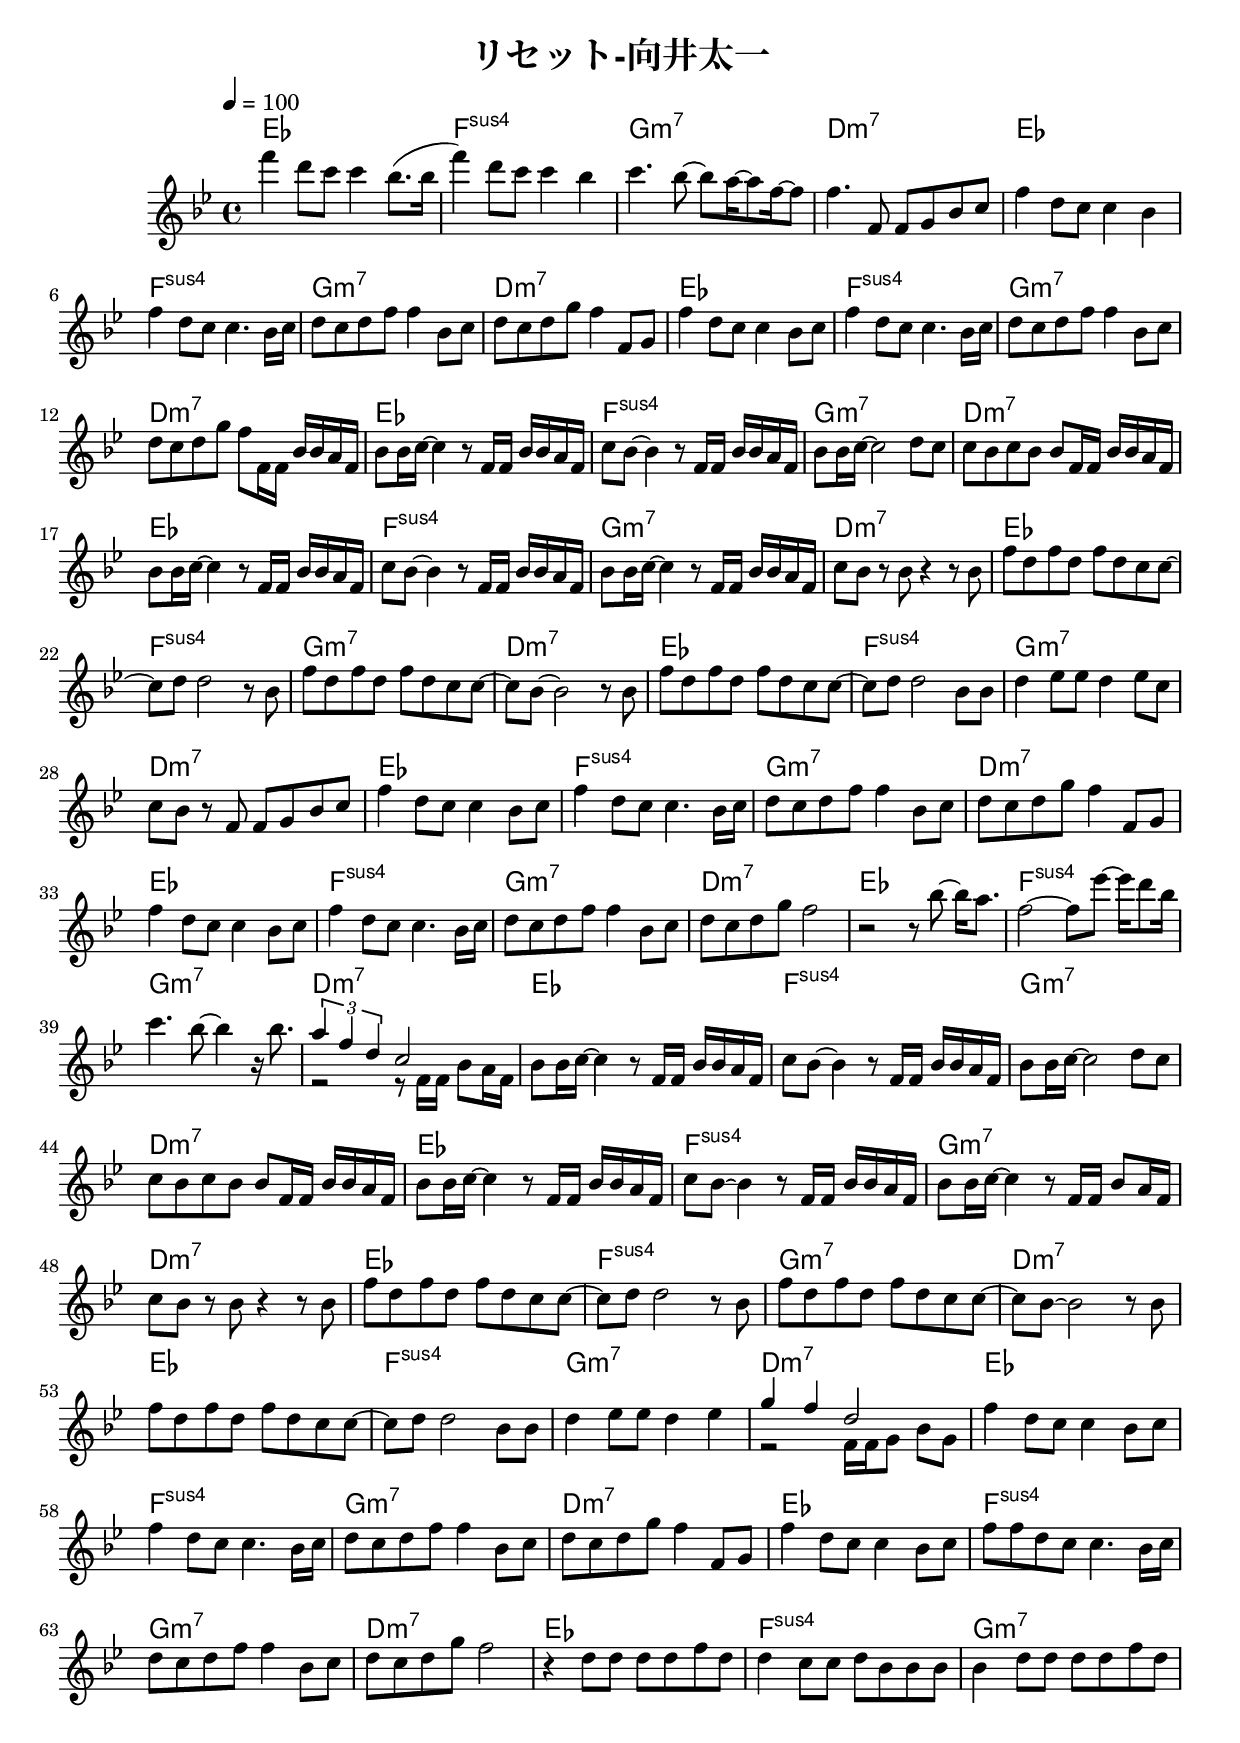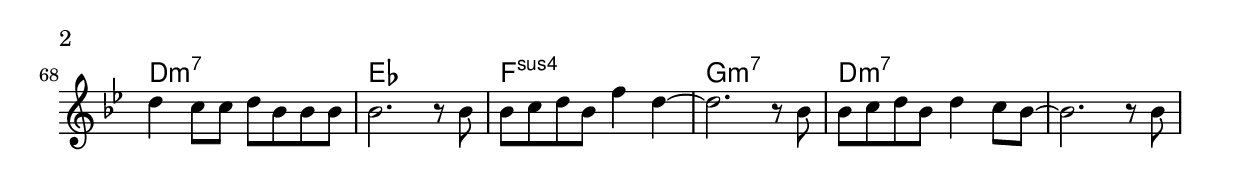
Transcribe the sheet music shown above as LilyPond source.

\header {
  title = "リセット-向井太一"
  composer = ""
}

\score {
  <<
  \chords { 
    ees1| f: sus4 | g:m7 | d:m7 | ees | f: sus4 | g:m7 | d:m7 | ees | f: sus4 | g:m7 | d:m7 |
    ees | f: sus4 | g:m7 | d:m7 | ees | f: sus4 | g:m7 | d:m7 | ees | f: sus4 | g:m7 | d:m7 |
    ees | f: sus4 | g:m7 | d:m7 | ees | f: sus4 | g:m7 | d:m7 | ees | f: sus4 | g:m7 | d:m7 |
    ees | f: sus4 | g:m7 | d:m7 | ees | f: sus4 | g:m7 | d:m7 | ees | f: sus4 | g:m7 | d:m7 |
    ees | f: sus4 | g:m7 | d:m7 | ees | f: sus4 | g:m7 | d:m7 | ees | f: sus4 | g:m7 | d:m7 |
    ees | f: sus4 | g:m7 | d:m7 | ees | f: sus4 | g:m7 | d:m7 | ees | f: sus4 | g:m7 | d:m7 | 
  
  }
  
  \relative c' { \key bes \major \time 4/4 \tempo 4 = 100

    f''4 d8 c c4 bes8. (bes16 | f'4) d8 c c4 bes | c4. bes8~ bes a16~ a8 f16~ f8 | f4. f,8 f g bes c |
    f4 d8 c c4 bes | f' d8 c c4. bes16 c | d8 c d f f4 bes,8 c | d c d g f4 f,8 g |
    f'4 d8 c c4 bes8 c | f4 d8 c c4. bes16 c | d8 c d f f4 bes,8 c |
    d c d g f f,16 f bes bes a f |

    bes8 bes16 c~ c4 r8 f,16 f bes bes a f | c'8 bes~ bes4 r8 f16 f bes bes a f |
    bes8 bes16 c~ c2 d8 c | c bes c bes bes f16 f bes bes a f |
    bes8 bes16 c~ c4 r8 f,16 f bes bes a f | c'8 bes~ bes4 r8 f16 f bes bes a f |
    bes8 bes16 c~ c4 r8 f,16 f bes bes a f | c'8 bes r bes r4 r8 bes |
    
    f' d f d f d c c~ |c d d2 r8 bes | f' d f d f d c c~ | c bes~ bes2 r8 bes |
    f' d f d f d c c~ |c d d2 bes8 bes | d4 ees8 ees d4 ees8 c |
    c bes r f f g bes c |

    f4 d8 c c4 bes8 c | f4 d8 c c4. bes16 c | d8 c d f f4 bes,8 c | d c d g f4 f,8 g | f'4 d8 c c4 bes8 c |
    f4 d8 c c4. bes16 c | d8 c d f f4 bes,8 c | d c d g f2 |
    r2 r8 bes8~ bes16 a8. | f2~ f8 ees'~ ees16 d8 bes16 |
    c4. bes8~ bes4 r16 bes8. | << { \tuplet 3/2 { a4 f d } c2 } \\ { r2 r8 f,16 f bes8 a16 f } >>|

    bes8 bes16 c~ c4 r8 f,16 f bes bes a f | c'8 bes~ bes4 r8 f16 f bes bes a f |
    bes8 bes16 c~ c2 d8 c | c bes c bes bes f16 f bes bes a f |
    bes8 bes16 c~ c4 r8 f,16 f bes bes a f | c'8 bes~ bes4 r8 f16 f bes bes a f |
    bes8 bes16 c~ c4 r8 f,16 f bes8  a16 f | c'8 bes r bes r4 r8 bes |

    f' d f d f d c c~ |c d d2 r8 bes | f' d f d f d c c~ | c bes~ bes2 r8 bes |
    f' d f d f d c c~ |c d d2 bes8 bes | d4 ees8 ees d4 ees |
    <<{ g f d2 }
    \\
    { r2 f,16 f g8 bes g }>>

    f'4 d8 c c4 bes8 c | f4 d8 c c4. bes16 c | d8 c d f f4 bes,8 c | d c d g f4 f,8 g | f'4 d8 c c4 bes8 c |
    f8 f d c c4. bes16 c | d8 c d f f4 bes,8 c | d c d g f2 |
    r4 d8 d d d f d | d4 c8 c d bes bes bes | bes4 d8 d d d f d | d4 c8 c d bes bes bes | bes2. r8 bes | 
    bes c d bes f'4 d~ | d2. r8 bes | bes c d bes d4 c8 bes~ | bes2. r8 bes | 


    
  } >>

  \layout {}
  \midi {}
}